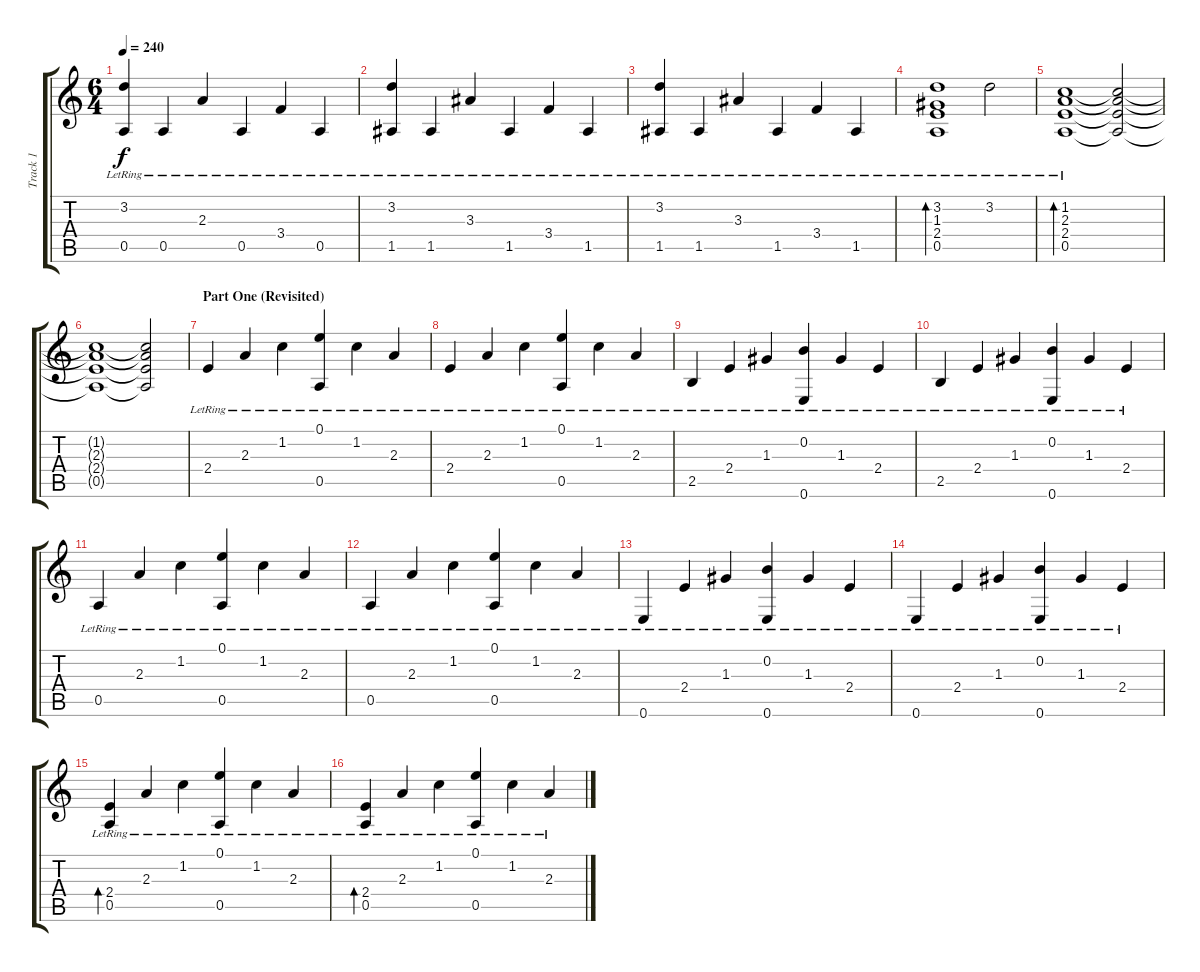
\track ("Track 1" "Track 1") {instrument electricguitarjazz}
\staff {score tabs}
\tuning (E4 B3 G3 D3 A2 E2) {hide}
\ts (6 4)
\tempo 240
\clef g2
\ks c
(3.2{lr} 0.5{lr}).4{dy f} 0.5{lr}.4 2.3{lr}.4 0.5{lr}.4 3.4{lr}.4 0.5{lr}.4 |
(3.2{lr} 1.5{lr}).4 1.5{lr}.4 3.3{lr}.4 1.5{lr}.4 3.4{lr}.4 1.5{lr}.4 |
(3.2{lr} 1.5{lr}).4 1.5{lr}.4 3.3{lr}.4 1.5{lr}.4 3.4{lr}.4 1.5{lr}.4 |
(3.2{lr} 1.3{lr} 2.4{lr} 0.5{lr}).1{bd 480} 3.2{lr}.2 |
(1.2{lr} 2.3{lr} 2.4{lr} 0.5{lr}).1{bd 480} (1.2{t} 2.3{t} 2.4{t} 0.5{t}).2 |
(1.2{t} 2.3{t} 2.4{t} 0.5{t}).1 (1.2{t} 2.3{t} 2.4{t} 0.5{t}).2 |
\section ("" "Part One (Revisited)")
2.4{lr}.4 2.3{lr}.4 1.2{lr}.4 (0.1{lr} 0.5{lr}).4 1.2{lr}.4 2.3{lr}.4 |
2.4{lr}.4 2.3{lr}.4 1.2{lr}.4 (0.1{lr} 0.5{lr}).4 1.2{lr}.4 2.3{lr}.4 |
2.5{lr}.4 2.4{lr}.4 1.3{lr}.4 (0.2{lr} 0.6{lr}).4 1.3{lr}.4 2.4{lr}.4 |
2.5{lr}.4 2.4{lr}.4 1.3{lr}.4 (0.2{lr} 0.6{lr}).4 1.3{lr}.4 2.4{lr}.4 |
0.5{lr}.4 2.3{lr}.4 1.2{lr}.4 (0.1{lr} 0.5{lr}).4 1.2{lr}.4 2.3{lr}.4 |
0.5{lr}.4 2.3{lr}.4 1.2{lr}.4 (0.1{lr} 0.5{lr}).4 1.2{lr}.4 2.3{lr}.4 |
0.6{lr}.4 2.4{lr}.4 1.3{lr}.4 (0.2{lr} 0.6{lr}).4 1.3{lr}.4 2.4{lr}.4 |
0.6{lr}.4 2.4{lr}.4 1.3{lr}.4 (0.2{lr} 0.6{lr}).4 1.3{lr}.4 2.4{lr}.4 |
(2.4{lr} 0.5{lr}).4{bd 240} 2.3{lr}.4 1.2{lr}.4 (0.1{lr} 0.5{lr}).4 1.2{lr}.4 2.3{lr}.4 |
(2.4{lr} 0.5{lr}).4{bd 240} 2.3{lr}.4 1.2{lr}.4 (0.1{lr} 0.5{lr}).4 1.2{lr}.4 2.3{lr}.4
